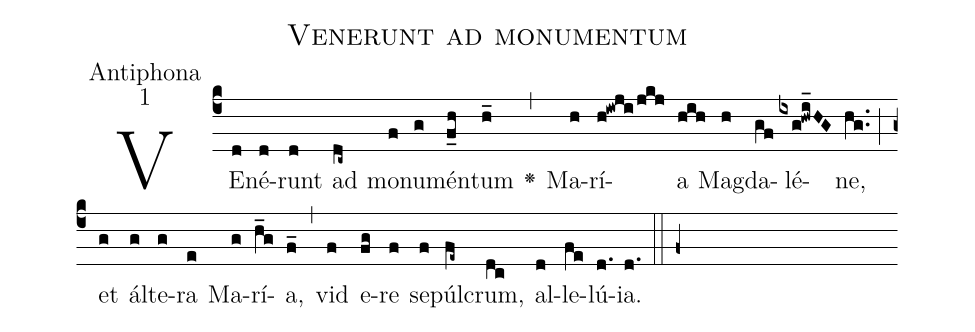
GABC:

name:Venerunt ad monumentum;
office-part:Antiphona;
mode:1;
%%
(c4)VE(d)né(d)runt(d) ad(dc~) mo(f)nu(g)mén(f_h)tum(h_) <v>\greheightstar</v>(,)
Ma(h)rí(h!iwji/jkj)a(hih) Mag(h)da(gf)lé(ixg!hwi_HG)ne,(hg..) (;)
et(g) ál(g)te(g)ra(e) Ma(g)rí(h_g)a,(f_) (,) vid(f) ()e(fg)re(f) se(f)púl(fe~)crum,(dc)
al(d)le(fe)lú(d.)ia.(d.) (::f+)
